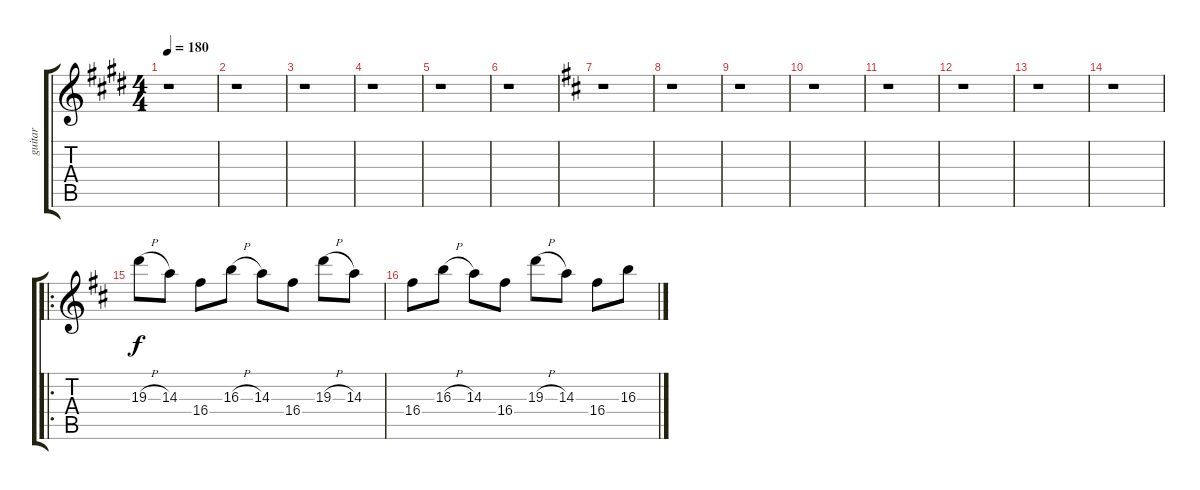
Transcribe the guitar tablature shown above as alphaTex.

\track ("guitar" "guitar") {instrument distortionguitar}
\staff {score tabs}
\tuning (E4 B3 G3 D3 A2 E2) {hide}
\ts (4 4)
\tempo 180
\clef g2
\ks c#minor
r.1{dy f} |
r.1 |
r.1 |
r.1 |
r.1 |
r.1 |
\ks d
r.1 |
r.1 |
r.1 |
r.1 |
r.1 |
r.1 |
r.1 |
r.1 |
\ro
19.3{h}.8 14.3.8 16.4.8 16.3{h}.8 14.3.8 16.4.8 19.3{h}.8 14.3.8 |
16.4.8 16.3{h}.8 14.3.8 16.4.8 19.3{h}.8 14.3.8 16.4.8 16.3{h}.8
